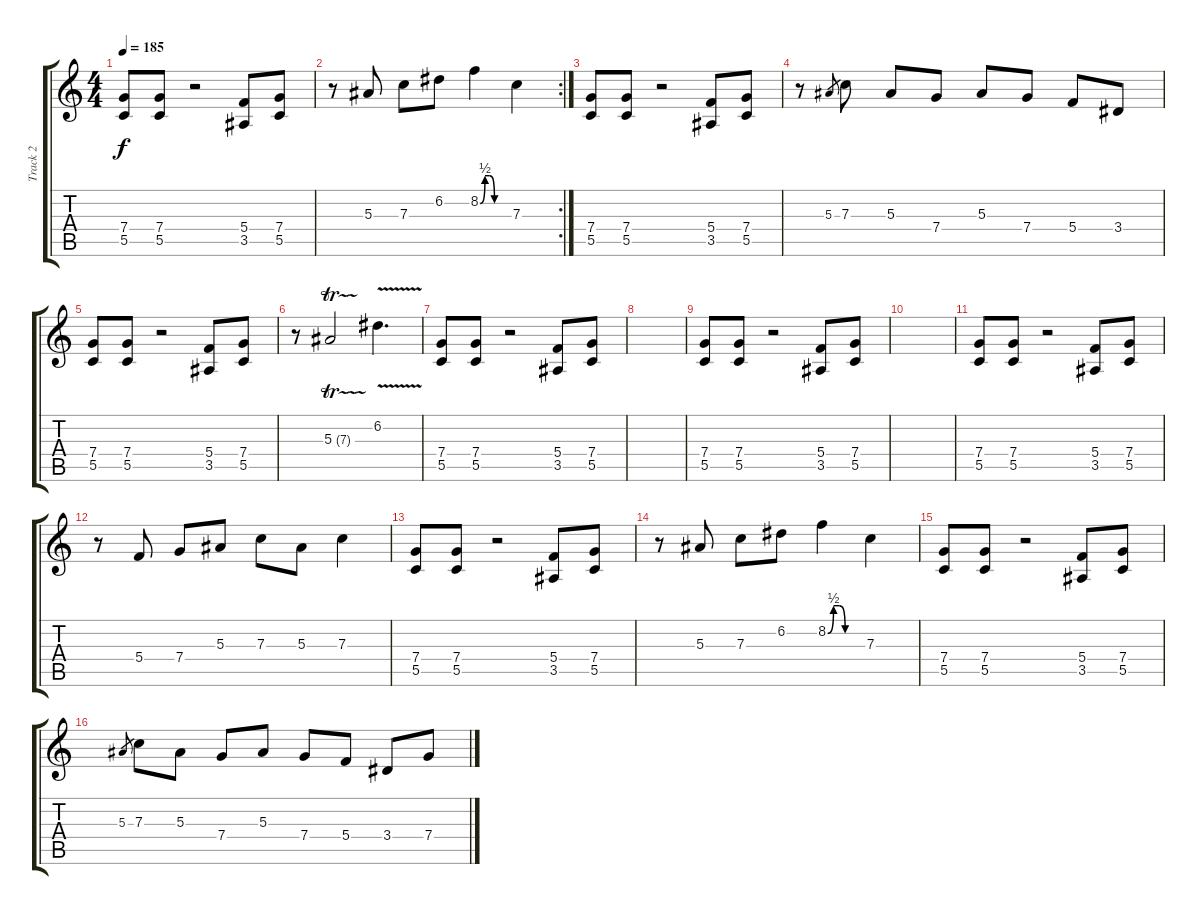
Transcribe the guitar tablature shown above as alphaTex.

\track ("Track 2" "Track 2") {instrument distortionguitar}
\staff {score tabs}
\tuning (D4 A3 F3 C3 G2 C2) {hide}
\ts (4 4)
\tempo 185
\clef g2
\ks c
(7.4 5.5).8{dy f} (7.4 5.5).8 r.2 (5.4 3.5).8 (7.4 5.5).8 |
\rc 2
r.8 5.3.8 7.3.8 6.2.8 8.2{be (custom 0 0 10 2 20 2 30 0 60 0)}.4 7.3.4 |
(7.4 5.5).8 (7.4 5.5).8 r.2 (5.4 3.5).8 (7.4 5.5).8 |
r.8 5.3.8{gr} 7.3.8 5.3.8 7.4.8 5.3.8 7.4.8 5.4.8 3.4.8 |
(7.4 5.5).8 (7.4 5.5).8 r.2 (5.4 3.5).8 (7.4 5.5).8 |
r.8 5.3{tr (7 16)}.2 6.2{v}.4{d} |
(7.4 5.5).8 (7.4 5.5).8 r.2 (5.4 3.5).8 (7.4 5.5).8 |
|
(7.4 5.5).8 (7.4 5.5).8 r.2 (5.4 3.5).8 (7.4 5.5).8 |
|
(7.4 5.5).8 (7.4 5.5).8 r.2 (5.4 3.5).8 (7.4 5.5).8 |
r.8 5.4.8 7.4.8 5.3.8 7.3.8 5.3.8 7.3.4 |
(7.4 5.5).8 (7.4 5.5).8 r.2 (5.4 3.5).8 (7.4 5.5).8 |
r.8 5.3.8 7.3.8 6.2.8 8.2{be (custom 0 0 10 2 20 2 30 0 60 0)}.4 7.3.4 |
(7.4 5.5).8 (7.4 5.5).8 r.2 (5.4 3.5).8 (7.4 5.5).8 |
5.3.8{gr} 7.3.8 5.3.8 7.4.8 5.3.8 7.4.8 5.4.8 3.4.8 7.4.8
